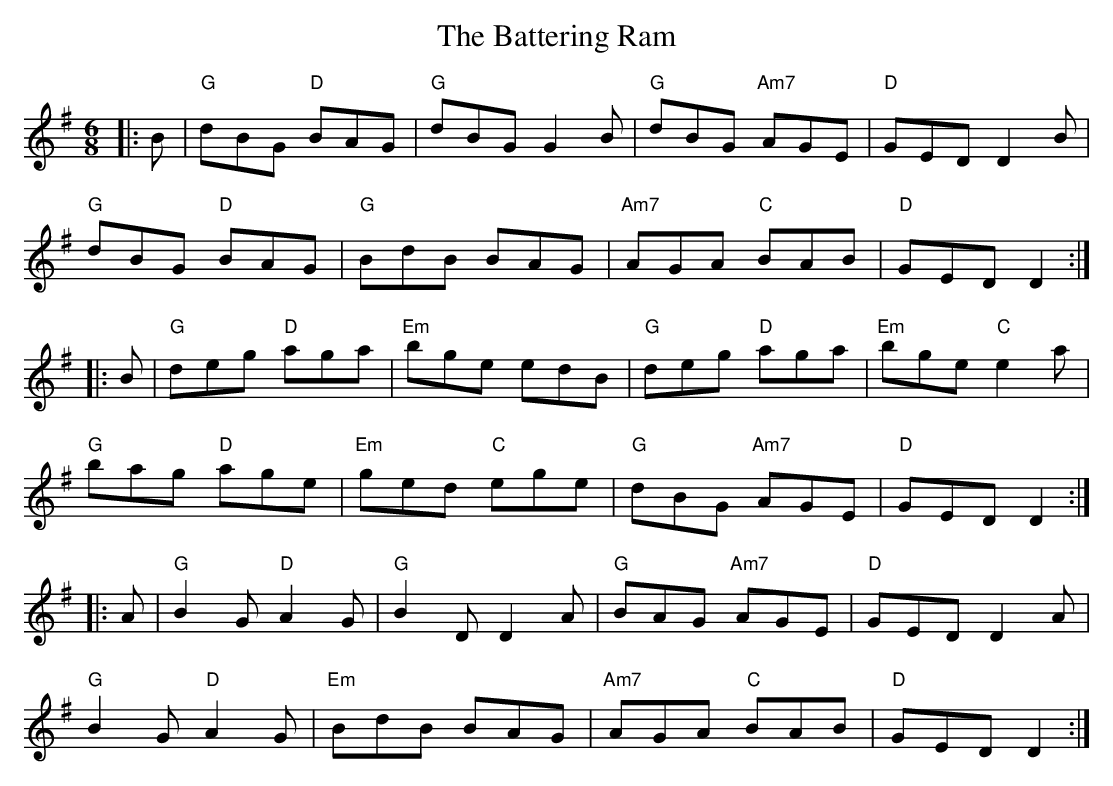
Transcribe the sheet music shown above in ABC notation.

X:1
T: The Battering Ram
M: 6/8
L: 1/8
K: Gmaj
|:B|"G"dBG "D"BAG|"G"dBG G2B|"G"dBG "Am7"AGE|"D"GED D2B|
"G"dBG "D"BAG|"G"BdB BAG|"Am7"AGA "C"BAB|"D"GED D2:|
|:B|"G"deg "D"aga|"Em"bge edB|"G"deg "D"aga|"Em"bge "C"e2a|
"G"bag "D"age|"Em"ged "C"ege|"G"dBG "Am7"AGE|"D"GED D2:|
|:A|"G"B2G "D"A2G|"G"B2 DD2A|"G"BAG "Am7"AGE|"D"GED D2A|
"G"B2G "D"A2G|"Em"BdB BAG|"Am7"AGA "C"BAB|"D"GED D2:|
